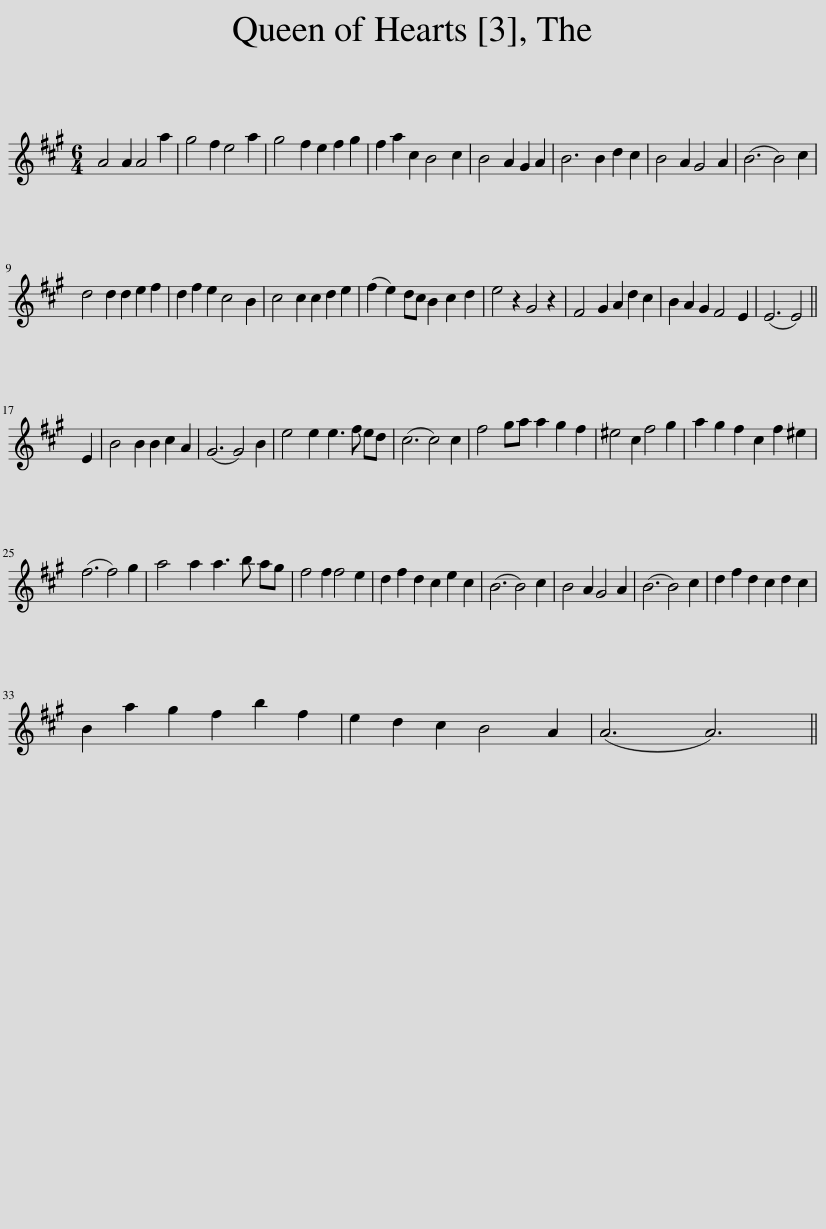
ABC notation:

X:1
L:1/8
M:6/4
I:linebreak $
K:A
V:1 treble
V:1
 A4 A2 A4 a2 | g4 f2 e4 a2 | g4 f2 e2 f2 g2 | f2 a2 c2 B4 c2 | B4 A2 G2 A2 | %5
 B6 B2 d2 c2 | B4 A2 G4 A2 | (B6 B4) c2 |$ d4 d2 d2 e2 f2 | d2 f2 e2 c4 B2 | %10
 c4 c2 c2 d2 e2 | (f2 e2) dc B2 c2 d2 | e4 z2 G4 z2 | F4 G2 A2 d2 c2 | B2 A2 G2 F4 E2 | %15
 (E6 E4) ||$ E2 | B4 B2 B2 c2 A2 | (G6 G4) B2 | e4 e2 e3 f ed | %20
 (c6 c4) c2 | f4 ga a2 g2 f2 | ^e4 c2 f4 g2 | a2 g2 f2 c2 f2 ^e2 |$ (f6 f4) g2 | %25
 a4 a2 a3 b ag | f4 f2 f4 e2 | d2 f2 d2 c2 e2 c2 | (B6 B4) c2 | B4 A2 G4 A2 | %30
 (B6 B4) c2 | d2 f2 d2 c2 d2 c2 |$ B2 a2 g2 f2 b2 f2 | e2 d2 c2 B4 A2 | (A6 A6) || %35
